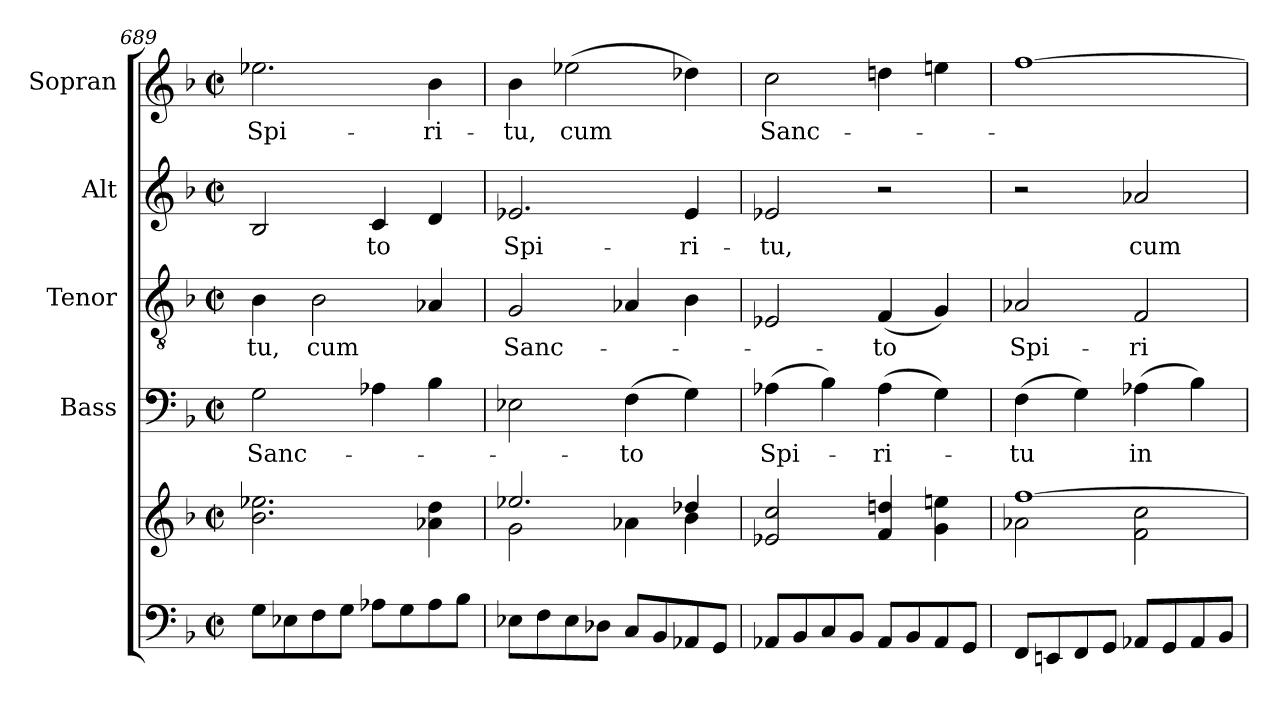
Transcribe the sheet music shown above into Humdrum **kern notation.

**kern	**kern	**kern	**text	**kern	**text	**kern	**text	**kern	**text
*part5	*part5	*part4	*part4	*part3	*part3	*part2	*part2	*part1	*part1
*staff6	*staff5	*staff4	*staff4	*staff3	*staff3	*staff2	*staff2	*staff1	*staff1
*	*	*I"Bass	*	*I"Tenor	*	*I"Alt	*	*I"Sopran	*
*	*	*I'B.	*	*I'T.	*	*I'A.	*	*I'S.	*
*clefF4	*clefG2	*clefF4	*	*clefGv2	*	*clefG2	*	*clefG2	*
*k[b-]	*k[b-]	*k[b-]	*	*k[b-]	*	*k[b-]	*	*k[b-]	*
*F:	*F:	*F:	*	*F:	*	*F:	*	*F:	*
*M2/2	*M2/2	*M2/2	*	*M2/2	*	*M2/2	*	*M2/2	*
*met(c|)	*met(c|)	*met(c|)	*	*met(c|)	*	*met(c|)	*	*met(c|)	*
=689	=689	=689	=689	=689	=689	=689	=689	=689	=689
!	!	!	!LO:LY:b	!	!LO:LY:b	!	!	!	!LO:LY:b
8G\L	2.b-\ 2.ee-X\	2G\	Sanc-	4B-\	-tu,	2B-/	.	2.ee-X\	Spi-
8E-X\	.	.	.	.	.	.	.	.	.
!	!	!	!	!	!LO:LY:b	!	!	!	!
8F\	.	.	.	2B-\	cum	.	.	.	.
8G\J	.	.	.	.	.	.	.	.	.
!	!	!	!	!	!	!	!LO:LY:b	!	!
8A-X\L	.	4A-X\	.	.	.	4c/	-to	.	.
8G\	.	.	.	.	.	.	.	.	.
!	!	!	!	!	!	!	!	!	!LO:LY:b
8A-\	4a-X\ 4dd\	4B-\	.	4A-X/	.	4d/	.	4b-\	-ri-
8B-\J	.	.	.	.	.	.	.	.	.
=690	=690	=690	=690	=690	=690	=690	=690	=690	=690
*	*^	*	*	*	*	*	*	*	*
!	!	!	!	!	!	!LO:LY:b	!	!LO:LY:b	!	!LO:LY:b
8E-X\L	2.ee-X/	2g\	2E-X\	.	2G/	Sanc-	2.e-X/	Spi-	4b-\	-tu,
8F\	.	.	.	.	.	.	.	.	.	.
!	!	!	!	!	!	!	!	!	!	!LO:LY:b
8E-\	.	.	.	.	.	.	.	.	(>2ee-X\	cum
8D-X\J	.	.	.	.	.	.	.	.	.	.
!	!	!	!	!LO:LY:b	!	!	!	!	!	!
8C/L	.	4a-X\	(>4F\	-to	4A-X/	.	.	.	.	.
8BB-/	.	.	.	.	.	.	.	.	.	.
!	!	!	!	!	!	!	!	!LO:LY:b	!	!
8AA-X/	4dd-X/	4b-\	4G\)	.	4B-\	.	4e-/	-ri-	4dd-X\)	.
8GG/J	.	.	.	.	.	.	.	.	.	.
*	*v	*v	*	*	*	*	*	*	*	*
=691	=691	=691	=691	=691	=691	=691	=691	=691	=691
!	!	!	!LO:LY:b	!	!	!	!LO:LY:b	!	!LO:LY:b
8AA-X/L	2e-X/ 2cc/	(>4A-X\	Spi-	2E-X/	.	2e-X/	-tu,	2cc\	Sanc-
8BB-/	.	.	.	.	.	.	.	.	.
8C/	.	4B-\)	.	.	.	.	.	.	.
8BB-/J	.	.	.	.	.	.	.	.	.
!	!	!	!LO:LY:b	!	!LO:LY:b	!	!	!	!
8AA-/L	4f/ 4ddn/	(>4A-\	-ri-	(<4F/	-to	2r	.	4ddn\	.
8BB-/	.	.	.	.	.	.	.	.	.
8AA-/	4g\ 4een\	4G\)	.	4G/)	.	.	.	4een\	.
8GG/J	.	.	.	.	.	.	.	.	.
!!LO:LB:g=z
=692	=692	=692	=692	=692	=692	=692	=692	=692	=692
*	*^	*	*	*	*	*	*	*	*
!	!	!	!	!LO:LY:b	!	!LO:LY:b	!	!	!	!
8FF/L	[>1ff	2a-X\	(>4F\	-tu	2A-X/	Spi-	2r	.	[1ff	.
8EEn/	.	.	.	.	.	.	.	.	.	.
8FF/	.	.	4G\)	.	.	.	.	.	.	.
8GG/J	.	.	.	.	.	.	.	.	.	.
!	!	!	!	!LO:LY:b	!	!LO:LY:b	!	!LO:LY:b	!	!
8AA-X/L	.	2f\ 2cc\	(>4A-X\	in	2F/	-ri-	2a-X/	cum	.	.
8GG/	.	.	.	.	.	.	.	.	.	.
8AA-/	.	.	4B-\)	.	.	.	.	.	.	.
8BB-/J	.	.	.	.	.	.	.	.	.	.
*	*v	*v	*	*	*	*	*	*	*	*
=	=	=	=	=	=	=	=	=	=
*-	*-	*-	*-	*-	*-	*-	*-	*-	*-
